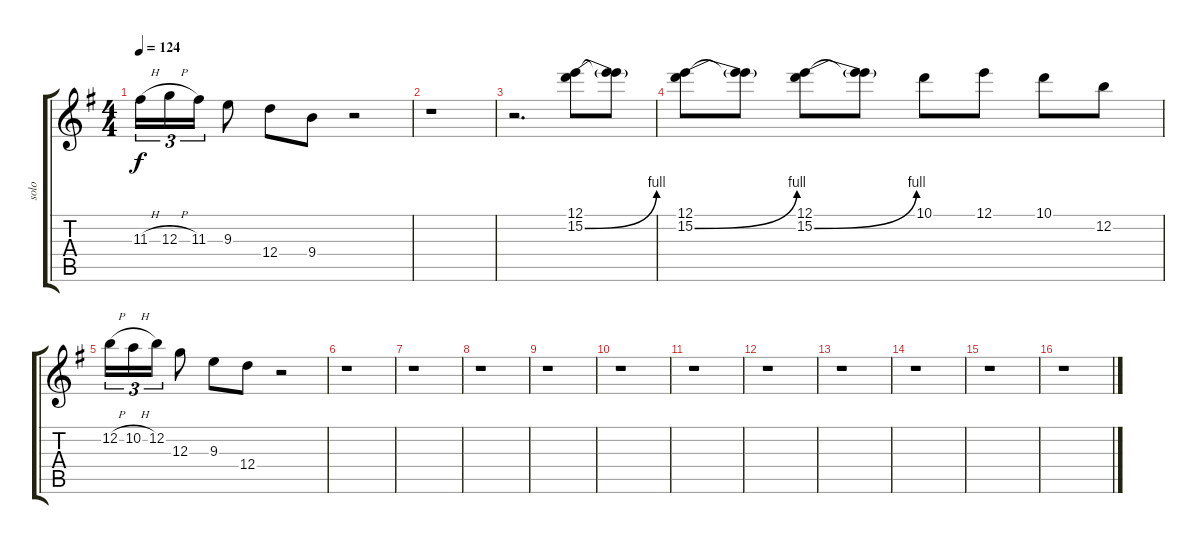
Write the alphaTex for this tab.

\track ("solo" "solo") {instrument overdrivenguitar}
\staff {score tabs}
\tuning (E4 B3 G3 D3 A2 E2) {hide}
\ts (4 4)
\tempo 124
\clef g2
\ks g
11.3{h}.16{tu (3 2) dy f} 12.3{h}.16{tu (3 2)} 11.3.16{tu (3 2)} 9.3.8 12.4.8 9.4.8 r.2 |
r.1 |
r.2{d} (12.1 15.2{be (bend 0 0 60 4)}).8 (12.1{t} 15.2{t}).8 |
(12.1 15.2{be (bend 0 0 60 4)}).8 (12.1{t} 15.2{t}).8 (12.1 15.2{be (bend 0 0 60 4)}).8 (12.1{t} 15.2{t}).8 10.1.8 12.1.8 10.1.8 12.2.8 |
12.2{h}.16{tu (3 2)} 10.2{h}.16{tu (3 2)} 12.2.16{tu (3 2)} 12.3.8 9.3.8 12.4.8 r.2 |
r.1 |
r.1 |
r.1 |
r.1 |
r.1 |
r.1 |
r.1 |
r.1 |
r.1 |
r.1 |
r.1
